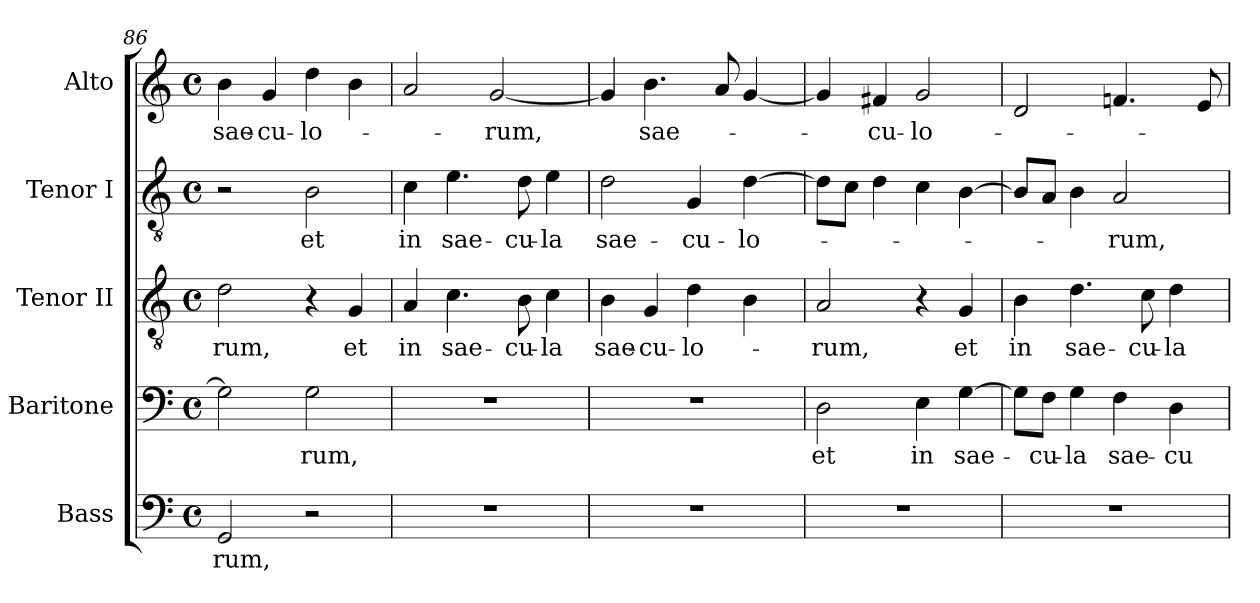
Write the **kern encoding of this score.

**kern	**text	**kern	**text	**kern	**text	**kern	**text	**kern	**text
*part5	*part5	*part4	*part4	*part3	*part3	*part2	*part2	*part1	*part1
*staff5	*staff5	*staff4	*staff4	*staff3	*staff3	*staff2	*staff2	*staff1	*staff1
*I"Bass	*	*I"Baritone	*	*I"Tenor II	*	*I"Tenor I	*	*I"Alto	*
!!LO:LB:g=z
*clefF4	*	*clefF4	*	*clefGv2	*	*clefGv2	*	*clefG2	*
*	*	*ITrd7c12	*	*	*	*	*	*	*
*k[]	*	*k[]	*	*k[]	*	*k[]	*	*k[]	*
*C:	*	*C:	*	*C:	*	*C:	*	*C:	*
*M4/4	*	*M4/4	*	*M4/4	*	*M4/4	*	*M4/4	*
*met(c)	*	*met(c)	*	*met(c)	*	*met(c)	*	*met(c)	*
=86	=86	=86	=86	=86	=86	=86	=86	=86	=86
!	!LO:LY:b:color=#000000	!	!	!	!	!	!	!	!
!	!	!	!	!	!LO:LY:b:color=#000000	!	!	!	!
!	!	!	!	!	!	!	!	!	!LO:LY:b:color=#000000
2GGi/	-rum,	2GGi\]	.	2di\	-rum,	2r	.	4bi\	sae-
!	!	!	!	!	!	!	!	!	!LO:LY:b:color=#000000
.	.	.	.	.	.	.	.	4gi/	-cu-
!	!	!	!LO:LY:b:color=#000000	!	!	!	!	!	!
!	!	!	!	!	!	!	!LO:LY:b:color=#000000	!	!
!	!	!	!	!	!	!	!	!	!LO:LY:b:color=#000000
2r	.	2GGi\	-rum,	4r	.	2Bi\	et	4ddi\	-lo-
!	!	!	!	!	!LO:LY:b:color=#000000	!	!	!	!
.	.	.	.	4Gi/	et	.	.	4bi\	.
=87	=87	=87	=87	=87	=87	=87	=87	=87	=87
!	!	!	!	!	!LO:LY:b:color=#000000	!	!	!	!
!	!	!	!	!	!	!	!LO:LY:b:color=#000000	!	!
1r	.	1r	.	4Ai/	in	4ci\	in	2ai/	.
!	!	!	!	!	!LO:LY:b:color=#000000	!	!	!	!
!	!	!	!	!	!	!	!LO:LY:b:color=#000000	!	!
.	.	.	.	4.ci\	sae-	4.ei\	sae-	.	.
!	!	!	!	!	!	!	!	!	!LO:LY:b:color=#000000
.	.	.	.	.	.	.	.	[<2gi/	-rum,
!	!	!	!	!	!LO:LY:b:color=#000000	!	!	!	!
!	!	!	!	!	!	!	!LO:LY:b:color=#000000	!	!
.	.	.	.	8Bi\	-cu-	8di\	-cu-	.	.
!	!	!	!	!	!LO:LY:b:color=#000000	!	!	!	!
!	!	!	!	!	!	!	!LO:LY:b:color=#000000	!	!
.	.	.	.	4ci\	-la	4ei\	-la	.	.
=88	=88	=88	=88	=88	=88	=88	=88	=88	=88
!	!	!	!	!	!LO:LY:b:color=#000000	!	!	!	!
!	!	!	!	!	!	!	!LO:LY:b:color=#000000	!	!
1r	.	1r	.	4Bi\	sae-	2di\	sae-	4gi/]	.
!	!	!	!	!	!LO:LY:b:color=#000000	!	!	!	!
!	!	!	!	!	!	!	!	!	!LO:LY:b:color=#000000
.	.	.	.	4Gi/	-cu-	.	.	4.bi\	sae-
!	!	!	!	!	!LO:LY:b:color=#000000	!	!	!	!
!	!	!	!	!	!	!	!LO:LY:b:color=#000000	!	!
.	.	.	.	4di\	-lo-	4Gi/	-cu-	.	.
.	.	.	.	.	.	.	.	8ai/	.
!	!	!	!	!	!	!	!LO:LY:b:color=#000000	!	!
.	.	.	.	4Bi\	.	[>4di\	-lo-	[<4gi/	.
=89	=89	=89	=89	=89	=89	=89	=89	=89	=89
!	!	!	!LO:LY:b:color=#000000	!	!	!	!	!	!
!	!	!	!	!	!LO:LY:b:color=#000000	!	!	!	!
1r	.	2DDi\	et	2Ai/	-rum,	8di\L]	.	4gi/]	.
.	.	.	.	.	.	8ci\J	.	.	.
!	!	!	!	!	!	!	!	!	!LO:LY:b:color=#000000
.	.	.	.	.	.	4di\	.	4f#Xi/	-cu-
!	!	!	!LO:LY:b:color=#000000	!	!	!	!	!	!
!	!	!	!	!	!	!	!	!	!LO:LY:b:color=#000000
.	.	4EEi\	in	4r	.	4ci\	.	2gi/	-lo-
!	!	!	!LO:LY:b:color=#000000	!	!	!	!	!	!
!	!	!	!	!	!LO:LY:b:color=#000000	!	!	!	!
.	.	[>4GGi\	sae-	4Gi/	et	[>4Bi\	.	.	.
=90	=90	=90	=90	=90	=90	=90	=90	=90	=90
!	!	!	!	!	!LO:LY:b:color=#000000	!	!	!	!
1r	.	8GGi\L]	.	4Bi\	in	8Bi/L]	.	2di/	.
!	!	!	!LO:LY:b:color=#000000	!	!	!	!	!	!
.	.	8FFi\J	-cu-	.	.	8Ai/J	.	.	.
!	!	!	!LO:LY:b:color=#000000	!	!	!	!	!	!
!	!	!	!	!	!LO:LY:b:color=#000000	!	!	!	!
.	.	4GGi\	-la	4.di\	sae-	4Bi\	.	.	.
!	!	!	!LO:LY:b:color=#000000	!	!	!	!	!	!
!	!	!	!	!	!	!	!LO:LY:b:color=#000000	!	!
.	.	4FFi\	sae-	.	.	2Ai/	-rum,	4.fni/	.
!	!	!	!	!	!LO:LY:b:color=#000000	!	!	!	!
.	.	.	.	8ci\	-cu-	.	.	.	.
!	!	!	!LO:LY:b:color=#000000	!	!	!	!	!	!
!	!	!	!	!	!LO:LY:b:color=#000000	!	!	!	!
.	.	4DDi\	-cu-	4di\	-la	.	.	.	.
.	.	.	.	.	.	.	.	8ei/	.
=	=	=	=	=	=	=	=	=	=
*-	*-	*-	*-	*-	*-	*-	*-	*-	*-
